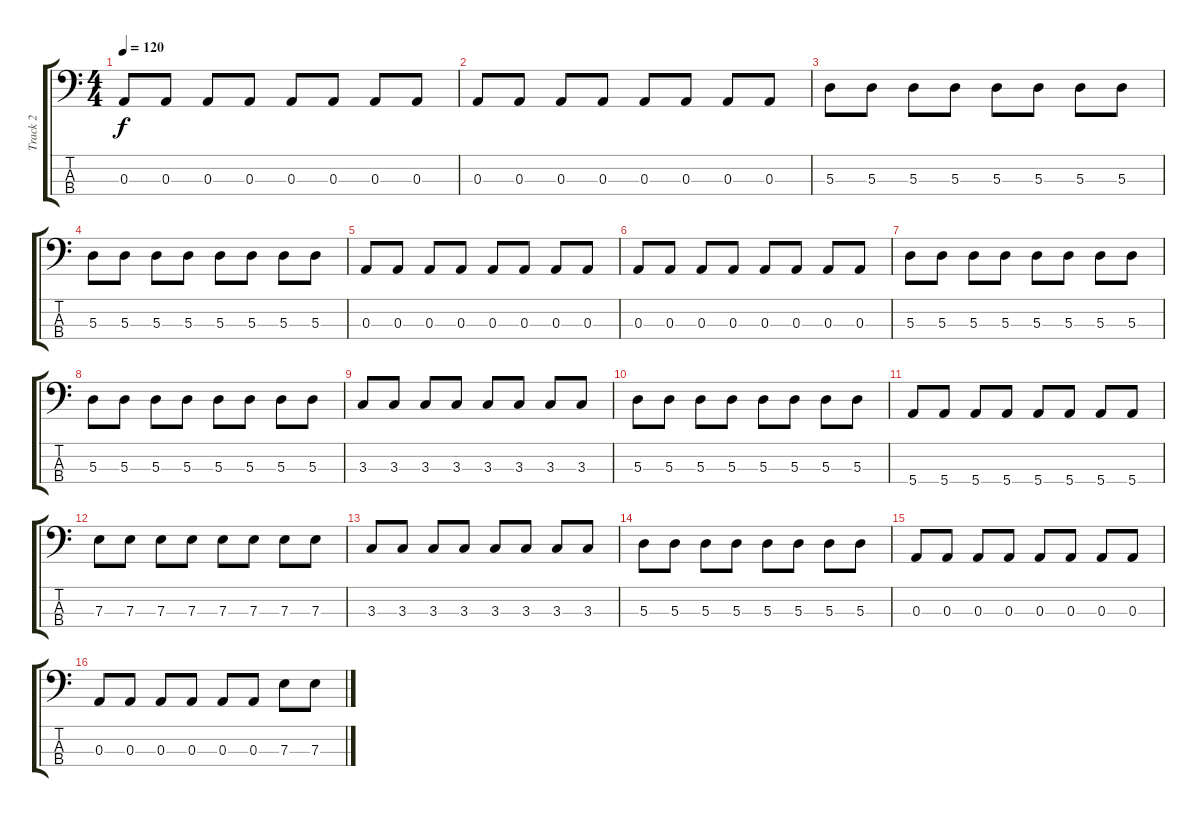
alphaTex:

\track ("Track 2" "Track 2") {instrument electricbassfinger}
\staff {score tabs}
\tuning (G2 D2 A1 E1) {hide}
\ts (4 4)
\tempo 120
\clef f4
\ks c
0.3.8{dy f} 0.3.8 0.3.8 0.3.8 0.3.8 0.3.8 0.3.8 0.3.8 |
0.3.8 0.3.8 0.3.8 0.3.8 0.3.8 0.3.8 0.3.8 0.3.8 |
5.3.8 5.3.8 5.3.8 5.3.8 5.3.8 5.3.8 5.3.8 5.3.8 |
5.3.8 5.3.8 5.3.8 5.3.8 5.3.8 5.3.8 5.3.8 5.3.8 |
0.3.8 0.3.8 0.3.8 0.3.8 0.3.8 0.3.8 0.3.8 0.3.8 |
0.3.8 0.3.8 0.3.8 0.3.8 0.3.8 0.3.8 0.3.8 0.3.8 |
5.3.8 5.3.8 5.3.8 5.3.8 5.3.8 5.3.8 5.3.8 5.3.8 |
5.3.8 5.3.8 5.3.8 5.3.8 5.3.8 5.3.8 5.3.8 5.3.8 |
3.3.8 3.3.8 3.3.8 3.3.8 3.3.8 3.3.8 3.3.8 3.3.8 |
5.3.8 5.3.8 5.3.8 5.3.8 5.3.8 5.3.8 5.3.8 5.3.8 |
5.4.8 5.4.8 5.4.8 5.4.8 5.4.8 5.4.8 5.4.8 5.4.8 |
7.3.8 7.3.8 7.3.8 7.3.8 7.3.8 7.3.8 7.3.8 7.3.8 |
3.3.8 3.3.8 3.3.8 3.3.8 3.3.8 3.3.8 3.3.8 3.3.8 |
5.3.8 5.3.8 5.3.8 5.3.8 5.3.8 5.3.8 5.3.8 5.3.8 |
0.3.8 0.3.8 0.3.8 0.3.8 0.3.8 0.3.8 0.3.8 0.3.8 |
0.3.8 0.3.8 0.3.8 0.3.8 0.3.8 0.3.8 7.3.8 7.3.8
